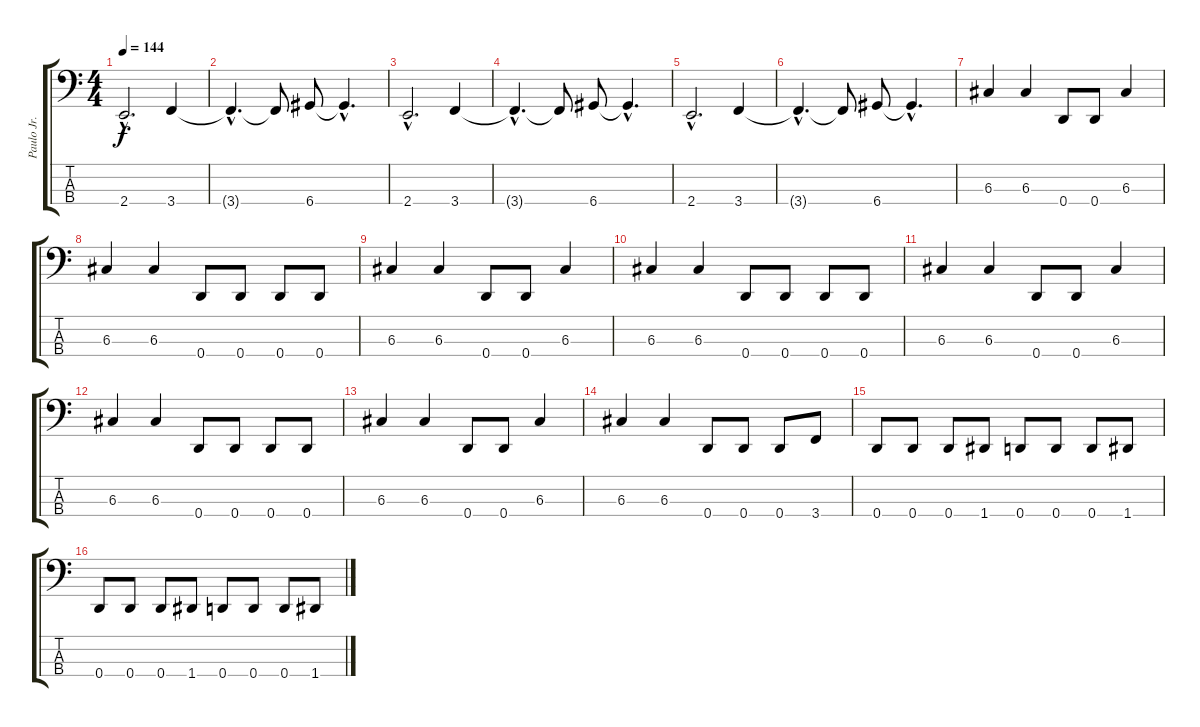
\track ("Paulo Jr." "Paulo Jr.") {instrument electricbasspick}
\staff {score tabs}
\tuning (F2 C2 G1 D1) {hide}
\ts (4 4)
\tempo 144
\clef f4
\ks c
2.4{hac}.2{d dy f} 3.4.4 |
3.4{hac t}.4{d} 3.4{t}.8 6.4.8 6.4{hac t}.4{d} |
2.4{hac}.2{d} 3.4.4 |
3.4{hac t}.4{d} 3.4{t}.8 6.4.8 6.4{hac t}.4{d} |
2.4{hac}.2{d} 3.4.4 |
3.4{hac t}.4{d} 3.4{t}.8 6.4.8 6.4{hac t}.4{d} |
6.3.4 6.3.4 0.4.8 0.4.8 6.3.4 |
6.3.4 6.3.4 0.4.8 0.4.8 0.4.8 0.4.8 |
6.3.4 6.3.4 0.4.8 0.4.8 6.3.4 |
6.3.4 6.3.4 0.4.8 0.4.8 0.4.8 0.4.8 |
6.3.4 6.3.4 0.4.8 0.4.8 6.3.4 |
6.3.4 6.3.4 0.4.8 0.4.8 0.4.8 0.4.8 |
6.3.4 6.3.4 0.4.8 0.4.8 6.3.4 |
6.3.4 6.3.4 0.4.8 0.4.8 0.4.8 3.4.8 |
0.4.8 0.4.8 0.4.8 1.4.8 0.4.8 0.4.8 0.4.8 1.4.8 |
0.4.8 0.4.8 0.4.8 1.4.8 0.4.8 0.4.8 0.4.8 1.4.8
